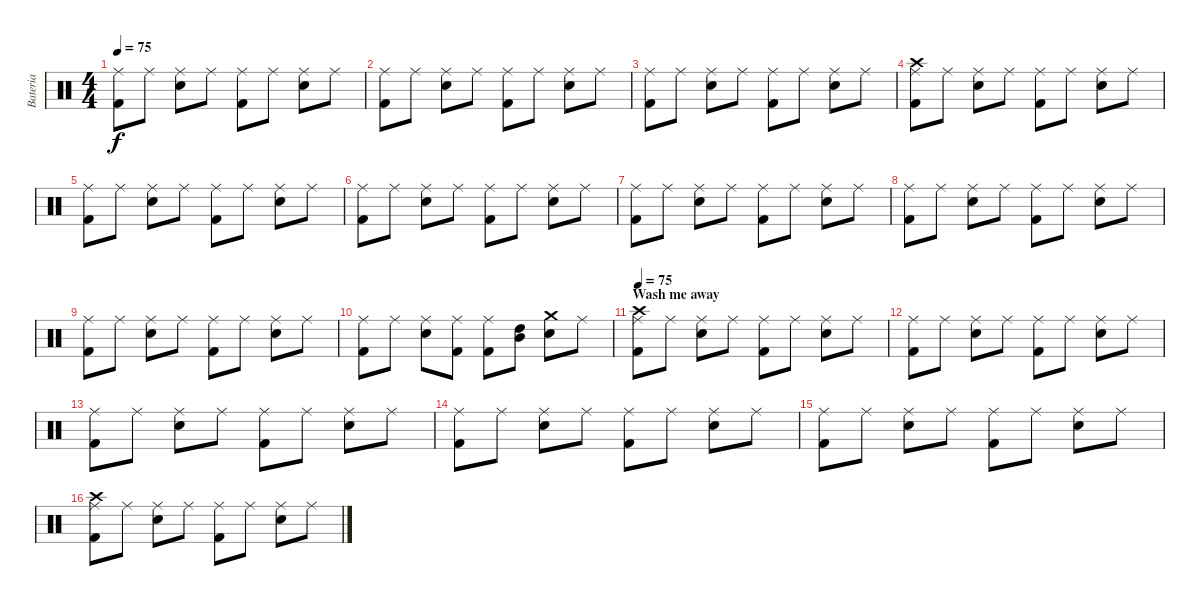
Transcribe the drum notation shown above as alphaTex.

\track ("Bateria" "Bateria") {instrument percussion}
\staff {score}
\articulation defaults
\ts (4 4)
\tempo 75
\clef neutral
\ks c
("Kick (hit) 2" "Ride (middle)").8{dy f} "Ride (middle)".8 ("Electric Snare (hit)" "Ride (middle)").8 "Ride (middle)".8 ("Kick (hit) 2" "Ride (middle)").8 "Ride (middle)".8 ("Electric Snare (hit)" "Ride (middle)").8 "Ride (middle)".8 |
("Kick (hit) 2" "Ride (middle)").8 "Ride (middle)".8 ("Electric Snare (hit)" "Ride (middle)").8 "Ride (middle)".8 ("Kick (hit) 2" "Ride (middle)").8 "Ride (middle)".8 ("Electric Snare (hit)" "Ride (middle)").8 "Ride (middle)".8 |
("Kick (hit) 2" "Ride (middle)").8 "Ride (middle)".8 ("Electric Snare (hit)" "Ride (middle)").8 "Ride (middle)".8 ("Kick (hit) 2" "Ride (middle)").8 "Ride (middle)".8 ("Electric Snare (hit)" "Ride (middle)").8 "Ride (middle)".8 |
("Crash high (hit)" "Kick (hit) 2" "Ride (middle)").8 "Ride (middle)".8 ("Electric Snare (hit)" "Ride (middle)").8 "Ride (middle)".8 ("Kick (hit) 2" "Ride (middle)").8 "Ride (middle)".8 ("Electric Snare (hit)" "Ride (middle)").8 "Ride (middle)".8 |
("Kick (hit) 2" "Ride (middle)").8 "Ride (middle)".8 ("Electric Snare (hit)" "Ride (middle)").8 "Ride (middle)".8 ("Kick (hit) 2" "Ride (middle)").8 "Ride (middle)".8 ("Electric Snare (hit)" "Ride (middle)").8 "Ride (middle)".8 |
("Kick (hit) 2" "Ride (middle)").8 "Ride (middle)".8 ("Electric Snare (hit)" "Ride (middle)").8 "Ride (middle)".8 ("Kick (hit) 2" "Ride (middle)").8 "Ride (middle)".8 ("Electric Snare (hit)" "Ride (middle)").8 "Ride (middle)".8 |
("Kick (hit) 2" "Ride (middle)").8 "Ride (middle)".8 ("Electric Snare (hit)" "Ride (middle)").8 "Ride (middle)".8 ("Kick (hit) 2" "Ride (middle)").8 "Ride (middle)".8 ("Electric Snare (hit)" "Ride (middle)").8 "Ride (middle)".8 |
("Kick (hit) 2" "Ride (middle)").8 "Ride (middle)".8 ("Electric Snare (hit)" "Ride (middle)").8 "Ride (middle)".8 ("Kick (hit) 2" "Ride (middle)").8 "Ride (middle)".8 ("Electric Snare (hit)" "Ride (middle)").8 "Ride (middle)".8 |
("Kick (hit) 2" "Ride (middle)").8 "Ride (middle)".8 ("Electric Snare (hit)" "Ride (middle)").8 "Ride (middle)".8 ("Kick (hit) 2" "Ride (middle)").8 "Ride (middle)".8 ("Electric Snare (hit)" "Ride (middle)").8 "Ride (middle)".8 |
("Kick (hit) 2" "Ride (middle)").8 "Ride (middle)".8 ("Electric Snare (hit)" "Ride (middle)").8 ("Kick (hit) 2" "Ride (middle)").8 ("Kick (hit) 2" "Ride (middle)").8 ("High Tom (hit)" "Mid Tom (hit)").8 ("Crash medium (hit)" "Electric Snare (hit)").8 "Ride (middle)".8 |
\section ("" "Wash me away")
\tempo 75
("Crash high (hit)" "Kick (hit) 2" "Ride (middle)").8 "Ride (middle)".8 ("Electric Snare (hit)" "Ride (middle)").8 "Ride (middle)".8 ("Kick (hit) 2" "Ride (middle)").8 "Ride (middle)".8 ("Electric Snare (hit)" "Ride (middle)").8 "Ride (middle)".8 |
("Kick (hit) 2" "Ride (middle)").8 "Ride (middle)".8 ("Electric Snare (hit)" "Ride (middle)").8 "Ride (middle)".8 ("Kick (hit) 2" "Ride (middle)").8 "Ride (middle)".8 ("Electric Snare (hit)" "Ride (middle)").8 "Ride (middle)".8 |
("Kick (hit) 2" "Ride (middle)").8 "Ride (middle)".8 ("Electric Snare (hit)" "Ride (middle)").8 "Ride (middle)".8 ("Kick (hit) 2" "Ride (middle)").8 "Ride (middle)".8 ("Electric Snare (hit)" "Ride (middle)").8 "Ride (middle)".8 |
("Kick (hit) 2" "Ride (middle)").8 "Ride (middle)".8 ("Electric Snare (hit)" "Ride (middle)").8 "Ride (middle)".8 ("Kick (hit) 2" "Ride (middle)").8 "Ride (middle)".8 ("Electric Snare (hit)" "Ride (middle)").8 "Ride (middle)".8 |
("Kick (hit) 2" "Ride (middle)").8 "Ride (middle)".8 ("Electric Snare (hit)" "Ride (middle)").8 "Ride (middle)".8 ("Kick (hit) 2" "Ride (middle)").8 "Ride (middle)".8 ("Electric Snare (hit)" "Ride (middle)").8 "Ride (middle)".8 |
("Crash high (hit)" "Kick (hit) 2" "Ride (middle)").8 "Ride (middle)".8 ("Electric Snare (hit)" "Ride (middle)").8 "Ride (middle)".8 ("Kick (hit) 2" "Ride (middle)").8 "Ride (middle)".8 ("Electric Snare (hit)" "Ride (middle)").8 "Ride (middle)".8
